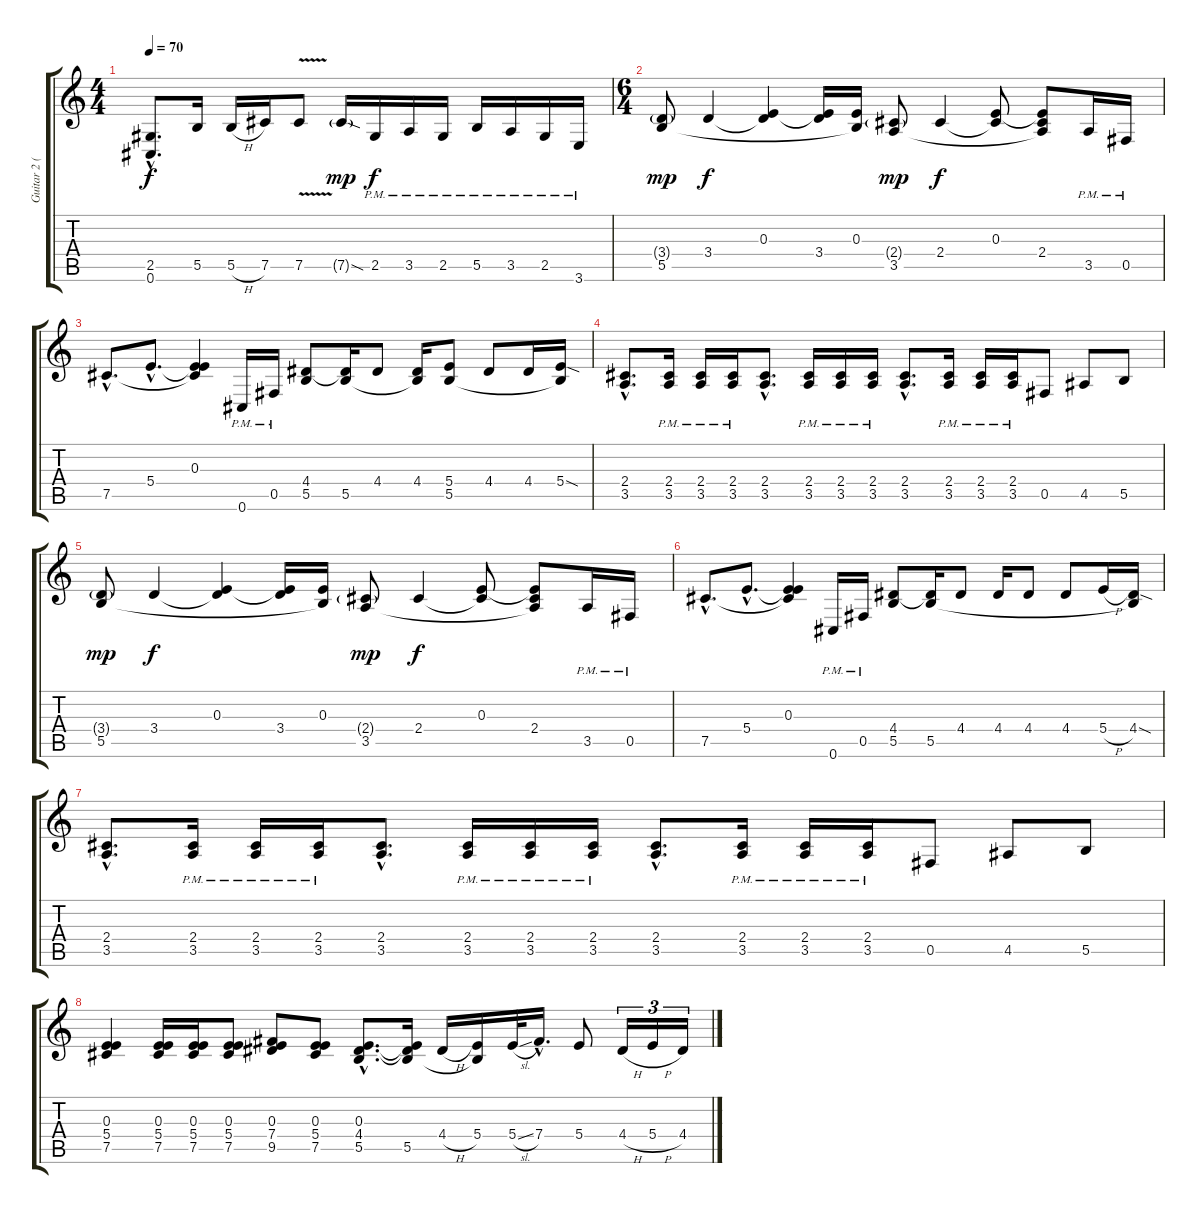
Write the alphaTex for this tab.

\track ("Guitar 2 (Distortion)" "Guitar 2 (") {instrument distortionguitar}
\staff {score tabs}
\tuning (Db4 Ab3 E3 B2 Gb2 Db2) {hide}
\ts (4 4)
\tempo 70
\clef g2
\ks c
(2.5{hac} 0.6{hac}).8{d dy f} 5.5.16 5.5{h}.16 7.5.16 7.5{v}.8 7.5{sod g}.16{dy mp} 2.5{pm}.16{dy f} 3.5{pm}.16 2.5{pm}.16 5.5{pm}.16 3.5{pm}.16 2.5{pm}.16 3.6{pm}.16 |
\ts (6 4)
(3.4{g} 5.5).8{dy mp} 3.4.4{dy f} (0.3 3.4{t}).4 (0.3{t} 3.4).16 (0.3 5.5{t}).16 (2.4{g} 3.5).8{dy mp} 2.4.4{dy f} (0.3 2.4{t}).8 (0.3{t} 2.4 3.5{t}).8 3.5{pm}.16 0.5{pm}.16 |
7.5{hac}.8{d} 5.4{hac}.8{d} (0.3 5.4{t} 7.5{t}).4 0.6{pm}.16 0.5{pm}.16 (4.4 5.5).8 (4.4{t} 5.5).16 4.4.8 (4.4 5.5{t}).16 (5.4 5.5).8 4.4.8 4.4.16 (5.4{sod} 5.5{t}).16 |
(2.4{hac} 3.5{hac}).8{d} (2.4{pm} 3.5{pm}).16 (2.4{pm} 3.5{pm}).16 (2.4{pm} 3.5{pm}).16 (2.4{hac} 3.5{hac}).8{d} (2.4{pm} 3.5{pm}).16 (2.4{pm} 3.5{pm}).16 (2.4{pm} 3.5{pm}).16 (2.4{hac} 3.5{hac}).8{d} (2.4{pm} 3.5{pm}).16 (2.4{pm} 3.5{pm}).16 (2.4{pm} 3.5{pm}).16 0.5.8 4.5.8 5.5.8 |
(3.4{g} 5.5).8{dy mp} 3.4.4{dy f} (0.3 3.4{t}).4 (0.3{t} 3.4).16 (0.3 5.5{t}).16 (2.4{g} 3.5).8{dy mp} 2.4.4{dy f} (0.3 2.4{t}).8 (0.3{t} 2.4 3.5{t}).8 3.5{pm}.16 0.5{pm}.16 |
7.5{hac}.8{d} 5.4{hac}.8{d} (0.3 5.4{t} 7.5{t}).4 0.6{pm}.16 0.5{pm}.16 (4.4 5.5).8 (4.4{t} 5.5).16 4.4.8 4.4.16 4.4.8 4.4.8 5.4{h}.16 (4.4{sod} 5.5{t}).16 |
(2.4{hac} 3.5{hac}).8{d} (2.4{pm} 3.5{pm}).16 (2.4{pm} 3.5{pm}).16 (2.4{pm} 3.5{pm}).16 (2.4{hac} 3.5{hac}).8{d} (2.4{pm} 3.5{pm}).16 (2.4{pm} 3.5{pm}).16 (2.4{pm} 3.5{pm}).16 (2.4{hac} 3.5{hac}).8{d} (2.4{pm} 3.5{pm}).16 (2.4{pm} 3.5{pm}).16 (2.4{pm} 3.5{pm}).16 0.5.8 4.5.8 5.5.8 |
(0.3 5.4 7.5).4 (0.3 5.4 7.5).16 (0.3 5.4 7.5).16 (0.3 5.4 7.5).8 (0.3 7.4 9.5).8 (0.3 5.4 7.5).8 (0.3{hac} 4.4{hac} 5.5{hac}).8{d} (0.3{t} 4.4{t} 5.5).16 4.4{h}.16 (5.4 5.5{t}).16 5.4{sl}.32 7.4{hac}.16{d} 5.4.8 4.4{h}.16{tu (3 2)} 5.4{h}.16{tu (3 2)} 4.4.16{tu (3 2)}
